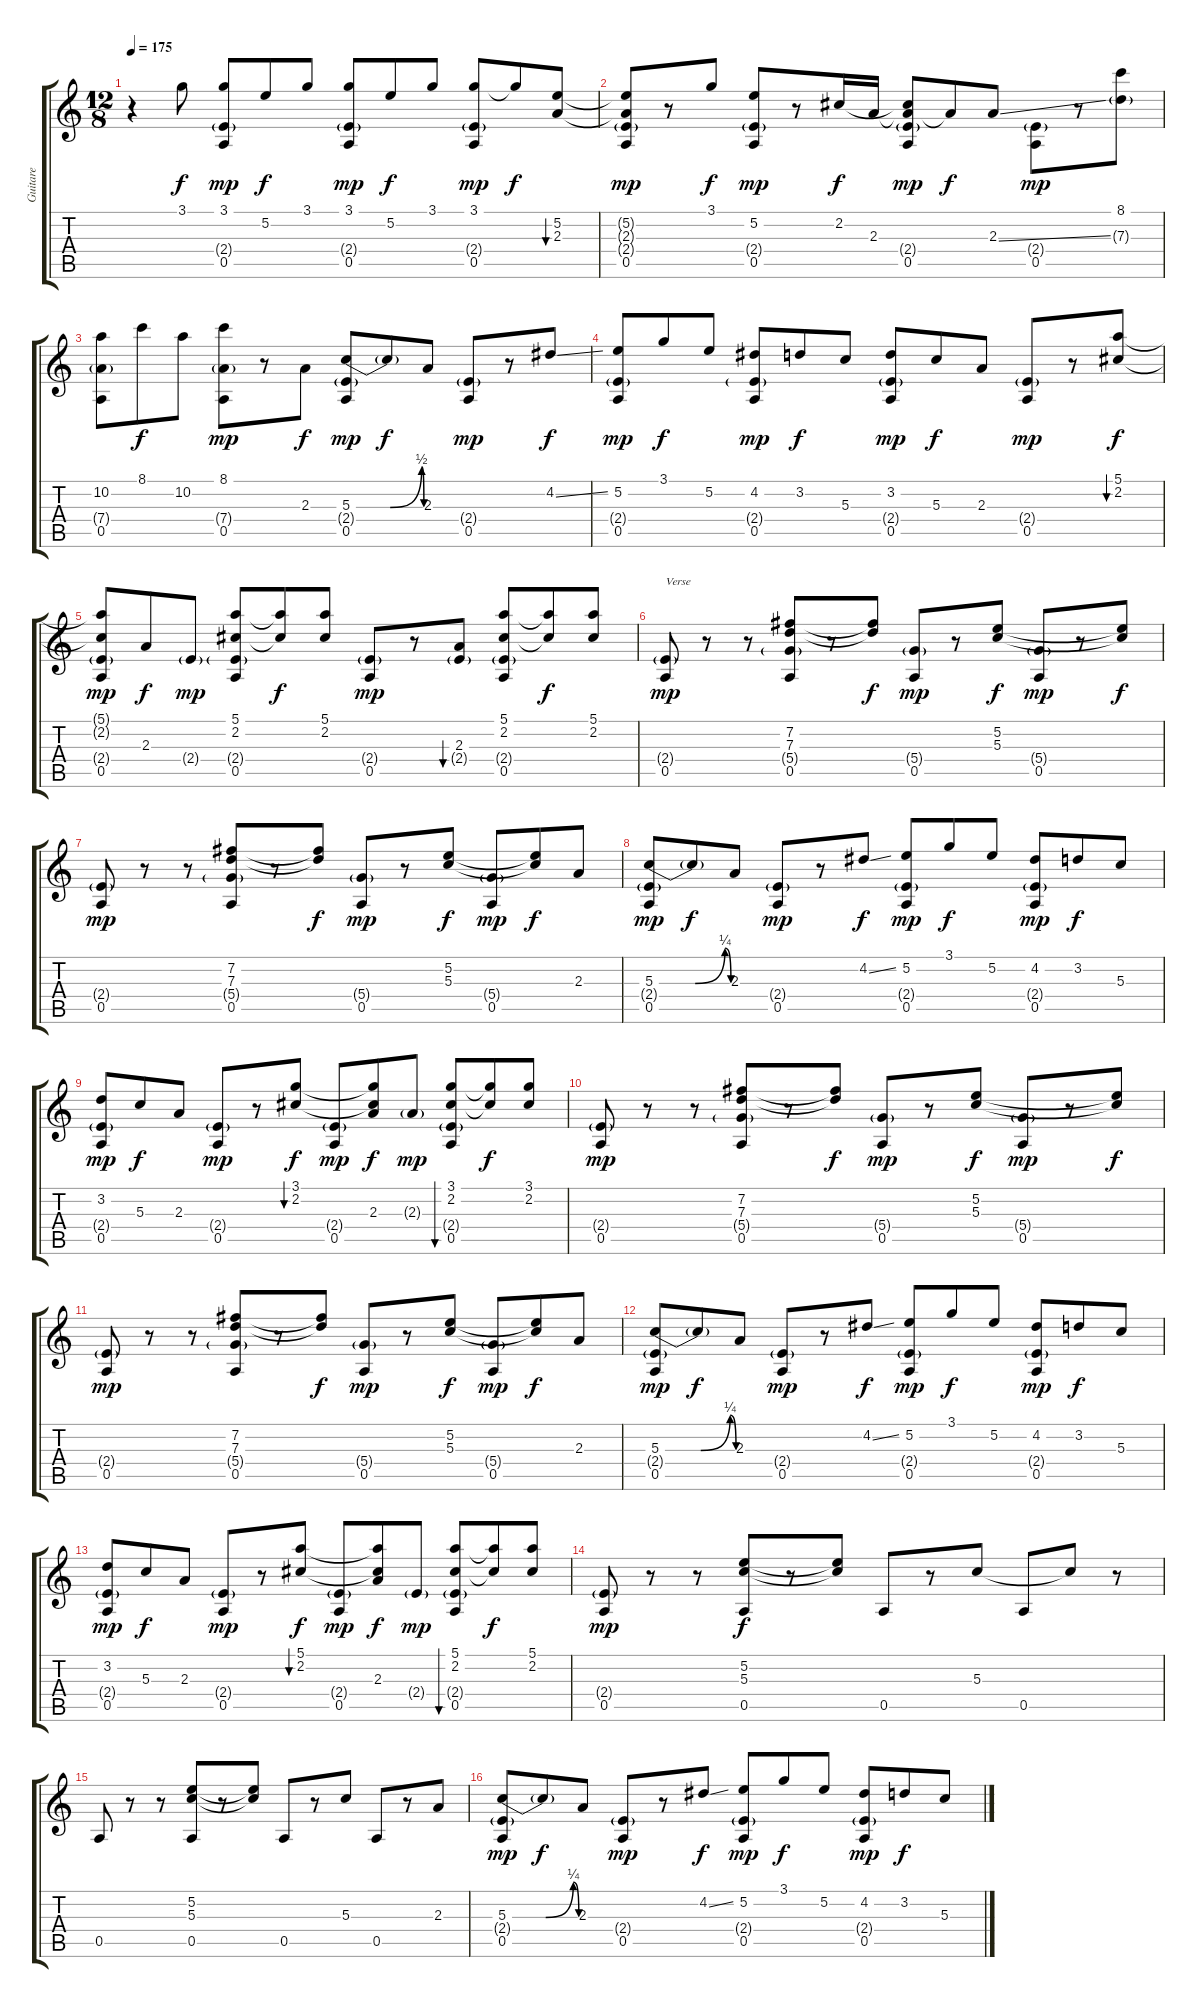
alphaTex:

\track ("Guitare" "Guitare") {instrument acousticguitarsteel}
\staff {score tabs}
\tuning (E4 B3 G3 D3 A2 E2) {hide}
\ts (12 8)
\tempo 175
\clef g2
\ks c
r.4{dy f instrument acousticguitarsteel} 3.1.8 (3.1 2.4{g} 0.5).8{dy mp} 5.2.8{dy f} 3.1.8 (3.1 2.4{g} 0.5).8{dy mp} 5.2.8{dy f} 3.1.8 (3.1 2.4{g} 0.5).8{dy mp} 3.1{t}.8{dy f} (5.2 2.3).8{bu 480} |
(5.2{t} 2.3{t} 2.4{g} 0.5).8{dy mp} r.8 3.1.8{dy f} (5.2 2.4{g} 0.5).8{dy mp} r.8 2.2.16{dy f} 2.3.16 (2.2{t} 2.3{t} 2.4{g} 0.5).8{dy mp} 2.3{t}.8{dy f} 2.3{ss}.8 (2.4{g} 0.5).8{dy mp} r.8 (8.1 7.3{g}).8 |
(10.2 7.4{g} 0.5).8 8.1.8{dy f} 10.2.8 (8.1 7.4{g} 0.5).8{dy mp} r.8 2.3.8{dy f} (5.3{be (custom 0 0 30 0 58 2 60 0)} 2.4{g} 0.5).8{dy mp} 5.3{t}.8{dy f} 2.3.8 (2.4{g} 0.5).8{dy mp} r.8 4.2{ss}.8{dy f} |
(5.2 2.4{g} 0.5).8{dy mp} 3.1.8{dy f} 5.2.8 (4.2 2.4{g} 0.5).8{dy mp} 3.2.8{dy f} 5.3.8 (3.2 2.4{g} 0.5).8{dy mp} 5.3.8{dy f} 2.3.8 (2.4{g} 0.5).8{dy mp} r.8 (5.1 2.2).8{bu 480 dy f} |
(5.1{t} 2.2{t} 2.4{g} 0.5).8{dy mp} 2.3.8{dy f} 2.4{g}.8{dy mp} (5.1 2.2 2.4{g} 0.5).8 (5.1{t} 2.2{t}).8{dy f} (5.1 2.2).8 (2.4{g} 0.5).8{dy mp} r.8 (2.3 2.4{g}).8{bu 480} (5.1 2.2 2.4{g} 0.5).8 (5.1{t} 2.2{t}).8{dy f} (5.1 2.2).8 |
(2.4{g} 0.5).8{txt "Verse" dy mp} r.8 r.8 (7.2 7.3 5.4{g} 0.5).8 r.8 (7.2{t} 7.3{t}).8{dy f} (5.4{g} 0.5).8{dy mp} r.8 (5.2 5.3).8{dy f} (5.4{g} 0.5).8{dy mp} r.8 (5.2{t} 5.3{t}).8{dy f} |
(2.4{g} 0.5).8{dy mp} r.8 r.8 (7.2 7.3 5.4{g} 0.5).8 r.8 (7.2{t} 7.3{t}).8{dy f} (5.4{g} 0.5).8{dy mp} r.8 (5.2 5.3).8{dy f} (5.4{g} 0.5).8{dy mp} (5.2{t} 5.3{t}).8{dy f} 2.3.8 |
(5.3{be (custom 0 0 30 0 55 1 60 0)} 2.4{g} 0.5).8{dy mp} 5.3{t}.8{dy f} 2.3.8 (2.4{g} 0.5).8{dy mp} r.8 4.2{ss}.8{dy f} (5.2 2.4{g} 0.5).8{dy mp} 3.1.8{dy f} 5.2.8 (4.2 2.4{g} 0.5).8{dy mp} 3.2.8{dy f} 5.3.8 |
(3.2 2.4{g} 0.5).8{dy mp} 5.3.8{dy f} 2.3.8 (2.4{g} 0.5).8{dy mp} r.8 (3.1 2.2).8{bu 480 dy f} (2.4{g} 0.5).8{dy mp} (3.1{t} 2.2{t} 2.3).8{dy f} 2.3{g}.8{dy mp} (3.1 2.2 2.4{g} 0.5).8{bu 480} (3.1{t} 2.2{t}).8{dy f} (3.1 2.2).8 |
(2.4{g} 0.5).8{dy mp} r.8 r.8 (7.2 7.3 5.4{g} 0.5).8 r.8 (7.2{t} 7.3{t}).8{dy f} (5.4{g} 0.5).8{dy mp} r.8 (5.2 5.3).8{dy f} (5.4{g} 0.5).8{dy mp} r.8 (5.2{t} 5.3{t}).8{dy f} |
(2.4{g} 0.5).8{dy mp} r.8 r.8 (7.2 7.3 5.4{g} 0.5).8 r.8 (7.2{t} 7.3{t}).8{dy f} (5.4{g} 0.5).8{dy mp} r.8 (5.2 5.3).8{dy f} (5.4{g} 0.5).8{dy mp} (5.2{t} 5.3{t}).8{dy f} 2.3.8 |
(5.3{be (custom 0 0 30 0 55 1 60 0)} 2.4{g} 0.5).8{dy mp} 5.3{t}.8{dy f} 2.3.8 (2.4{g} 0.5).8{dy mp} r.8 4.2{ss}.8{dy f} (5.2 2.4{g} 0.5).8{dy mp} 3.1.8{dy f} 5.2.8 (4.2 2.4{g} 0.5).8{dy mp} 3.2.8{dy f} 5.3.8 |
(3.2 2.4{g} 0.5).8{dy mp} 5.3.8{dy f} 2.3.8 (2.4{g} 0.5).8{dy mp} r.8 (5.1 2.2).8{bu 480 dy f} (2.4{g} 0.5).8{dy mp} (5.1{t} 2.2{t} 2.3).8{dy f} 2.4{g}.8{dy mp} (5.1 2.2 2.4{g} 0.5).8{bu 480} (5.1{t} 2.2{t}).8{dy f} (5.1 2.2).8 |
(2.4{g} 0.5).8{dy mp} r.8 r.8 (5.2 5.3 0.5).8{dy f} r.8 (5.2{t} 5.3{t}).8 0.5.8 r.8 5.3.8 0.5.8 5.3{t}.8 r.8 |
0.5.8 r.8 r.8 (5.2 5.3 0.5).8 r.8 (5.2{t} 5.3{t}).8 0.5.8 r.8 5.3.8 0.5.8 r.8 2.3.8 |
(5.3{be (custom 0 0 30 0 55 1 60 0)} 2.4{g} 0.5).8{dy mp} 5.3{t}.8{dy f} 2.3.8 (2.4{g} 0.5).8{dy mp} r.8 4.2{ss}.8{dy f} (5.2 2.4{g} 0.5).8{dy mp} 3.1.8{dy f} 5.2.8 (4.2 2.4{g} 0.5).8{dy mp} 3.2.8{dy f} 5.3.8
